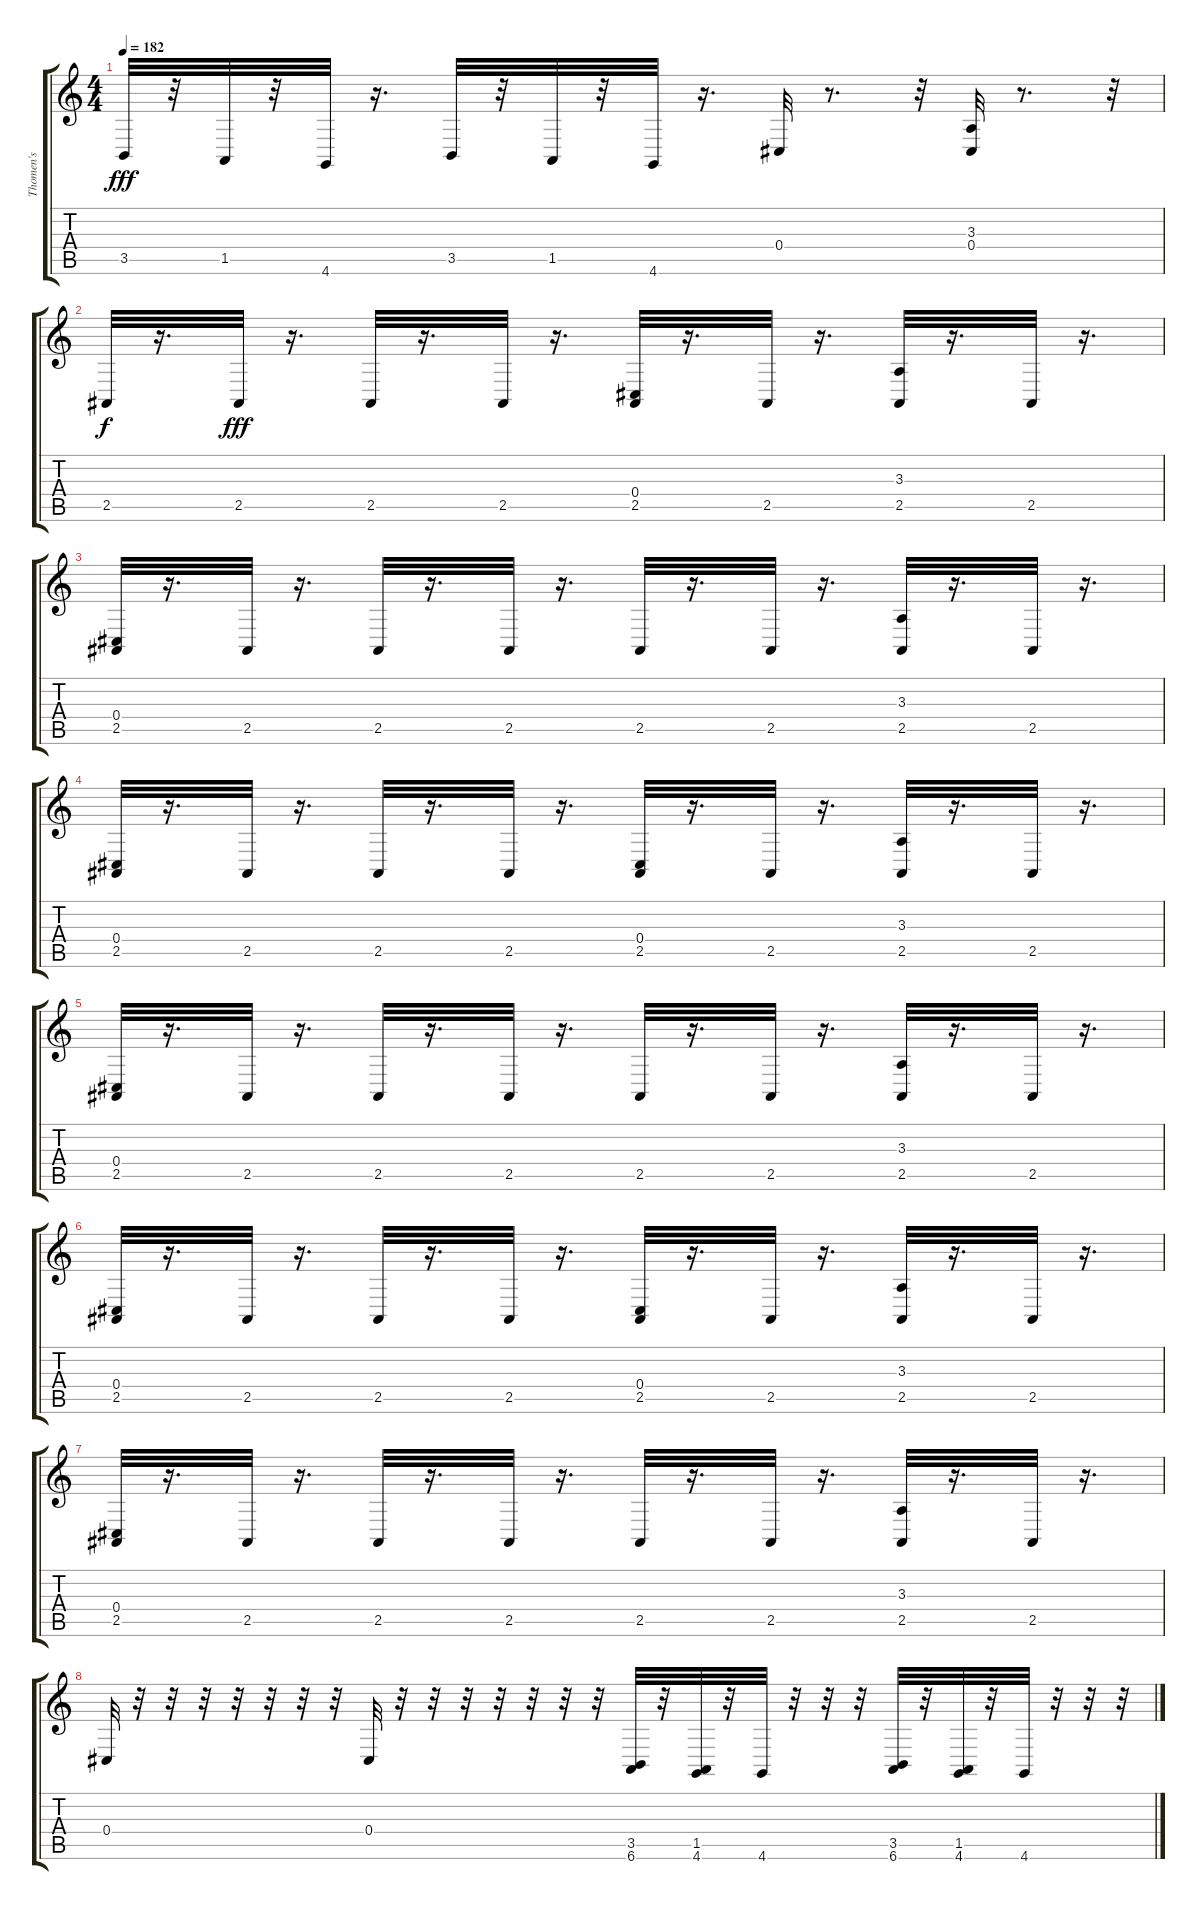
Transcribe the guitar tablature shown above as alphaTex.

\track ("Thomen's " "Thomen's ") {instrument acousticgrandpiano}
\staff {score tabs}
\tuning (Eb4 Bb3 Gb3 Db3 Ab2 Eb2) {hide}
\ts (4 4)
\tempo 182
\clef g2
\ks c
3.5.32{dy fff} r.32 1.5.32 r.32 4.6.32 r.16{d} 3.5.32 r.32 1.5.32 r.32 4.6.32 r.16{d} 0.4.32 r.8{d} r.32 (3.3 0.4).32 r.8{d} r.32 |
2.5.32{dy f} r.16{d} 2.5.32{dy fff} r.16{d} 2.5.32 r.16{d} 2.5.32 r.16{d} (0.4 2.5).32 r.16{d} 2.5.32 r.16{d} (3.3 2.5).32 r.16{d} 2.5.32 r.16{d} |
(0.4 2.5).32 r.16{d} 2.5.32 r.16{d} 2.5.32 r.16{d} 2.5.32 r.16{d} 2.5.32 r.16{d} 2.5.32 r.16{d} (3.3 2.5).32 r.16{d} 2.5.32 r.16{d} |
(0.4 2.5).32 r.16{d} 2.5.32 r.16{d} 2.5.32 r.16{d} 2.5.32 r.16{d} (0.4 2.5).32 r.16{d} 2.5.32 r.16{d} (3.3 2.5).32 r.16{d} 2.5.32 r.16{d} |
(0.4 2.5).32 r.16{d} 2.5.32 r.16{d} 2.5.32 r.16{d} 2.5.32 r.16{d} 2.5.32 r.16{d} 2.5.32 r.16{d} (3.3 2.5).32 r.16{d} 2.5.32 r.16{d} |
(0.4 2.5).32 r.16{d} 2.5.32 r.16{d} 2.5.32 r.16{d} 2.5.32 r.16{d} (0.4 2.5).32 r.16{d} 2.5.32 r.16{d} (3.3 2.5).32 r.16{d} 2.5.32 r.16{d} |
(0.4 2.5).32 r.16{d} 2.5.32 r.16{d} 2.5.32 r.16{d} 2.5.32 r.16{d} 2.5.32 r.16{d} 2.5.32 r.16{d} (3.3 2.5).32 r.16{d} 2.5.32 r.16{d} |
0.4.32 r.32 r.32 r.32 r.32 r.32 r.32 r.32 0.4.32 r.32 r.32 r.32 r.32 r.32 r.32 r.32 (3.5 6.6).32 r.32 (1.5 4.6).32 r.32 4.6.32 r.32 r.32 r.32 (3.5 6.6).32 r.32 (1.5 4.6).32 r.32 4.6.32 r.32 r.32 r.32
